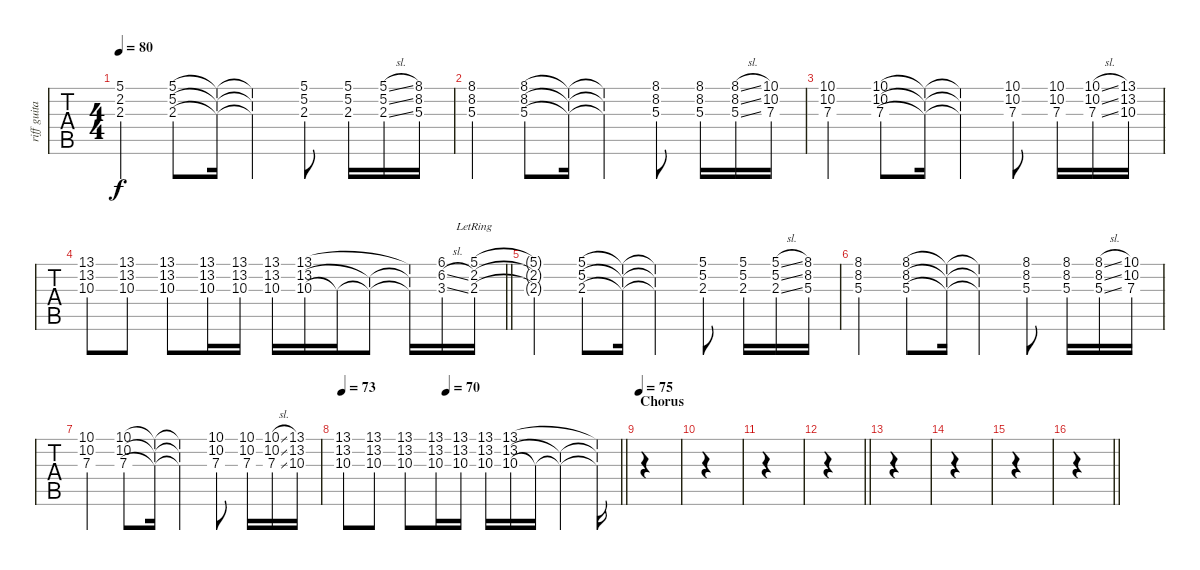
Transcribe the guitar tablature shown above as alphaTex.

\track ("riff guitar overdub" "riff guita") {instrument electricguitarjazz}
\staff {tabs}
\tuning (E4 B3 G3 D3 A2 E2) {hide}
\ts (4 4)
\tempo 80
\clef g2
\ks c
(5.1{t} 2.2{t} 2.3{t}).4{dy f} (5.1 5.2 2.3).8 (5.1{t} 5.2{t} 2.3{t}).16 (5.1{t} 5.2{t} 2.3{t}).4 (5.1 5.2 2.3).8 (5.1 5.2 2.3).16 (5.1{sl} 5.2{sl} 2.3{sl}).16 (8.1 8.2 5.3).16 |
(8.1 8.2 5.3).4 (8.1 8.2 5.3).8 (8.1{t} 8.2{t} 5.3{t}).16 (8.1{t} 8.2{t} 5.3{t}).4 (8.1 8.2 5.3).8 (8.1 8.2 5.3).16 (8.1{sl} 8.2{sl} 5.3{sl}).16 (10.1 10.2 7.3).16 |
(10.1 10.2 7.3).4 (10.1 10.2 7.3).8 (10.1{t} 10.2{t} 7.3{t}).16 (10.1{t} 10.2{t} 7.3{t}).4 (10.1 10.2 7.3).8 (10.1 10.2 7.3).16 (10.1{sl} 10.2{sl} 7.3{sl}).16 (13.1 13.2 10.3).16 |
\barLineRight lightlight
(13.1 13.2 10.3).8 (13.1 13.2 10.3).8 (13.1 13.2 10.3).8 (13.1 13.2 10.3).16 (13.1 13.2 10.3).16 (13.1 13.2 10.3).16 (13.1 13.2 10.3).16 10.3{t}.16 (13.2{t} 10.3{t}).8 (13.1{t} 13.2{t} 10.3{t}).16 (6.1 6.2{sl} 3.3{sl}).16 (5.1{lr} 2.2 2.3).16 |
(5.1{t} 2.2{t} 2.3{t}).4 (5.1 5.2 2.3).8 (5.1{t} 5.2{t} 2.3{t}).16 (5.1{t} 5.2{t} 2.3{t}).4 (5.1 5.2 2.3).8 (5.1 5.2 2.3).16 (5.1{sl} 5.2{sl} 2.3{sl}).16 (8.1 8.2 5.3).16 |
(8.1 8.2 5.3).4 (8.1 8.2 5.3).8 (8.1{t} 8.2{t} 5.3{t}).16 (8.1{t} 8.2{t} 5.3{t}).4 (8.1 8.2 5.3).8 (8.1 8.2 5.3).16 (8.1{sl} 8.2{sl} 5.3{sl}).16 (10.1 10.2 7.3).16 |
(10.1 10.2 7.3).4 (10.1 10.2 7.3).8 (10.1{t} 10.2{t} 7.3{t}).16 (10.1{t} 10.2{t} 7.3{t}).4 (10.1 10.2 7.3).8 (10.1 10.2 7.3).16 (10.1{sl} 10.2{sl} 7.3{sl}).16 (13.1 13.2 10.3).16 |
\tempo 73
\tempo (70 0.375)
\barLineRight lightlight
(13.1 13.2 10.3).8 (13.1 13.2 10.3).8 (13.1 13.2 10.3).8 (13.1 13.2 10.3).16 (13.1 13.2 10.3).16 (13.1 13.2 10.3).16 (13.1 13.2 10.3).16 10.3{t}.16 (13.2{t} 10.3{t}).4 (13.1{t} 13.2{t} 10.3{t}).16 |
\section ("" "Chorus")
\tempo 75
|
|
|
\barLineRight lightlight
|
|
|
|
\barLineRight lightlight
